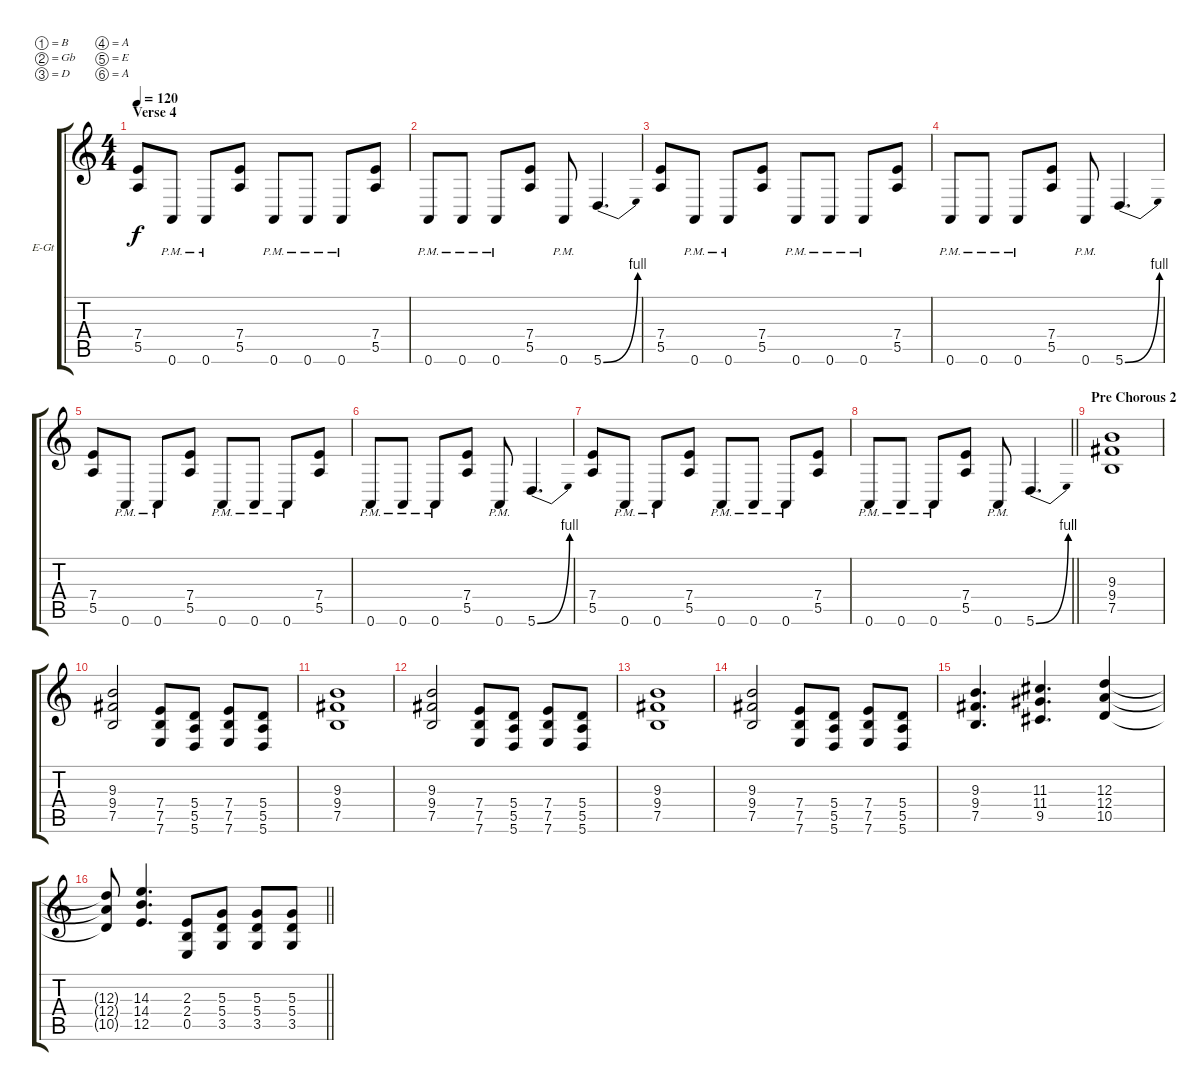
\bracketExtendMode groupsimilarinstruments
\firstSystemTrackNameOrientation horizontal
\otherSystemsTrackNameOrientation horizontal
\track ("Rhy. Gtr. 1" "E-Gt") {instrument distortionguitar}
\staff {score tabs}
\tuning (B3 Gb3 D3 A2 E2 A1)
\ts (4 4)
\section ("" "Verse 4")
\tempo 120
\clef g2
\ks c
(7.4 5.5).8{dy f} 0.6{pm}.8 0.6{pm}.8 (7.4 5.5).8 0.6{pm}.8 0.6{pm}.8 0.6{pm}.8 (7.4 5.5).8 |
0.6{pm}.8 0.6{pm}.8 0.6{pm}.8 (7.4 5.5).8 0.6{pm}.8 5.6{be (bend 0 0 60 4)}.4{d} |
(7.4 5.5).8 0.6{pm}.8 0.6{pm}.8 (7.4 5.5).8 0.6{pm}.8 0.6{pm}.8 0.6{pm}.8 (7.4 5.5).8 |
0.6{pm}.8 0.6{pm}.8 0.6{pm}.8 (7.4 5.5).8 0.6{pm}.8 5.6{be (bend 0 0 60 4)}.4{d} |
(7.4 5.5).8 0.6{pm}.8 0.6{pm}.8 (7.4 5.5).8 0.6{pm}.8 0.6{pm}.8 0.6{pm}.8 (7.4 5.5).8 |
0.6{pm}.8 0.6{pm}.8 0.6{pm}.8 (7.4 5.5).8 0.6{pm}.8 5.6{be (bend 0 0 60 4)}.4{d} |
(7.4 5.5).8 0.6{pm}.8 0.6{pm}.8 (7.4 5.5).8 0.6{pm}.8 0.6{pm}.8 0.6{pm}.8 (7.4 5.5).8 |
\barLineRight lightlight
0.6{pm}.8 0.6{pm}.8 0.6{pm}.8 (7.4 5.5).8 0.6{pm}.8 5.6{be (bend 0 0 60 4)}.4{d} |
\section ("" "Pre Chorous 2")
(9.3 9.4 7.5).1 |
(9.3 9.4 7.5).2 (7.4 7.5 7.6).8 (5.4 5.5 5.6).8 (7.4 7.5 7.6).8 (5.4 5.5 5.6).8 |
(9.3 9.4 7.5).1 |
(9.3 9.4 7.5).2 (7.4 7.5 7.6).8 (5.4 5.5 5.6).8 (7.4 7.5 7.6).8 (5.4 5.5 5.6).8 |
(9.3 9.4 7.5).1 |
(9.3 9.4 7.5).2 (7.4 7.5 7.6).8 (5.4 5.5 5.6).8 (7.4 7.5 7.6).8 (5.4 5.5 5.6).8 |
(9.3 9.4 7.5).4{d} (11.3 11.4 9.5).4{d} (12.3 12.4 10.5).4 |
\barLineRight lightlight
(12.3{t} 12.4{t} 10.5{t}).8 (14.3 14.4 12.5).4{d} (2.3 2.4 0.5).8 (5.3 5.4 3.5).8 (5.3 5.4 3.5).8 (5.3 5.4 3.5).8
